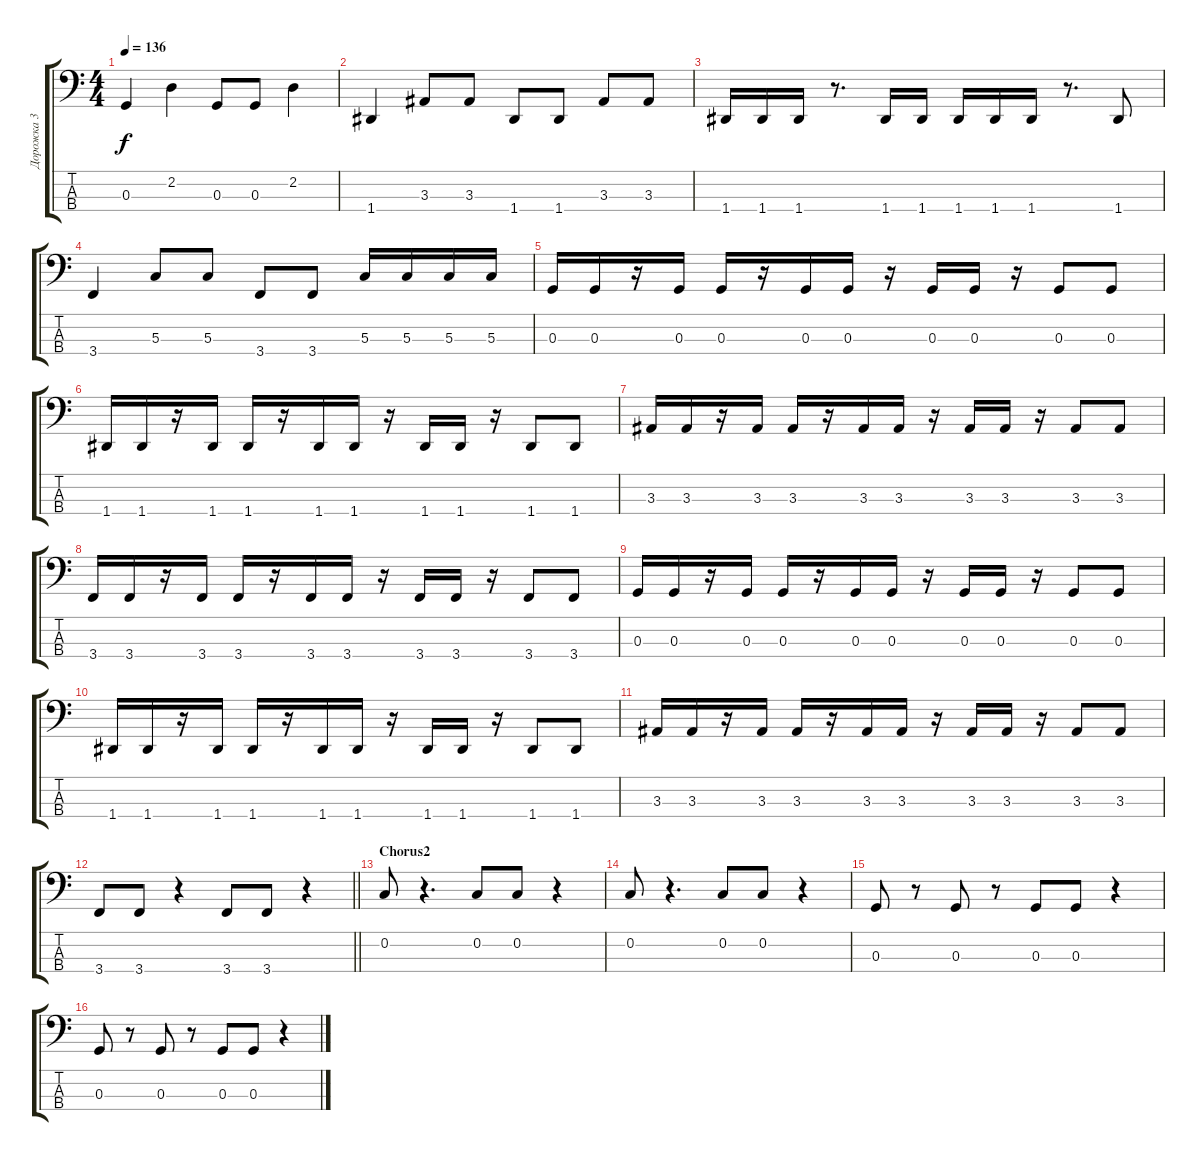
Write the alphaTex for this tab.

\track ("Дорожка 3" "Дорожка 3") {instrument electricbasspick}
\staff {score tabs}
\tuning (F2 C2 G1 D1) {hide}
\ts (4 4)
\tempo 136
\clef f4
\ks c
0.3.4{dy f} 2.2.4 0.3.8 0.3.8 2.2.4 |
1.4.4 3.3.8 3.3.8 1.4.8 1.4.8 3.3.8 3.3.8 |
1.4.16 1.4.16 1.4.16 r.8{d} 1.4.16 1.4.16 1.4.16 1.4.16 1.4.16 r.8{d} 1.4.8 |
3.4.4 5.3.8 5.3.8 3.4.8 3.4.8 5.3.16 5.3.16 5.3.16 5.3.16 |
0.3.16 0.3.16 r.16 0.3.16 0.3.16 r.16 0.3.16 0.3.16 r.16 0.3.16 0.3.16 r.16 0.3.8 0.3.8 |
1.4.16 1.4.16 r.16 1.4.16 1.4.16 r.16 1.4.16 1.4.16 r.16 1.4.16 1.4.16 r.16 1.4.8 1.4.8 |
3.3.16 3.3.16 r.16 3.3.16 3.3.16 r.16 3.3.16 3.3.16 r.16 3.3.16 3.3.16 r.16 3.3.8 3.3.8 |
3.4.16 3.4.16 r.16 3.4.16 3.4.16 r.16 3.4.16 3.4.16 r.16 3.4.16 3.4.16 r.16 3.4.8 3.4.8 |
0.3.16 0.3.16 r.16 0.3.16 0.3.16 r.16 0.3.16 0.3.16 r.16 0.3.16 0.3.16 r.16 0.3.8 0.3.8 |
1.4.16 1.4.16 r.16 1.4.16 1.4.16 r.16 1.4.16 1.4.16 r.16 1.4.16 1.4.16 r.16 1.4.8 1.4.8 |
3.3.16 3.3.16 r.16 3.3.16 3.3.16 r.16 3.3.16 3.3.16 r.16 3.3.16 3.3.16 r.16 3.3.8 3.3.8 |
\barLineRight lightlight
3.4.8 3.4.8 r.4 3.4.8 3.4.8 r.4 |
\section ("" "Chorus2")
0.2.8 r.4{d} 0.2.8 0.2.8 r.4 |
0.2.8 r.4{d} 0.2.8 0.2.8 r.4 |
0.3.8 r.8 0.3.8 r.8 0.3.8 0.3.8 r.4 |
0.3.8 r.8 0.3.8 r.8 0.3.8 0.3.8 r.4
